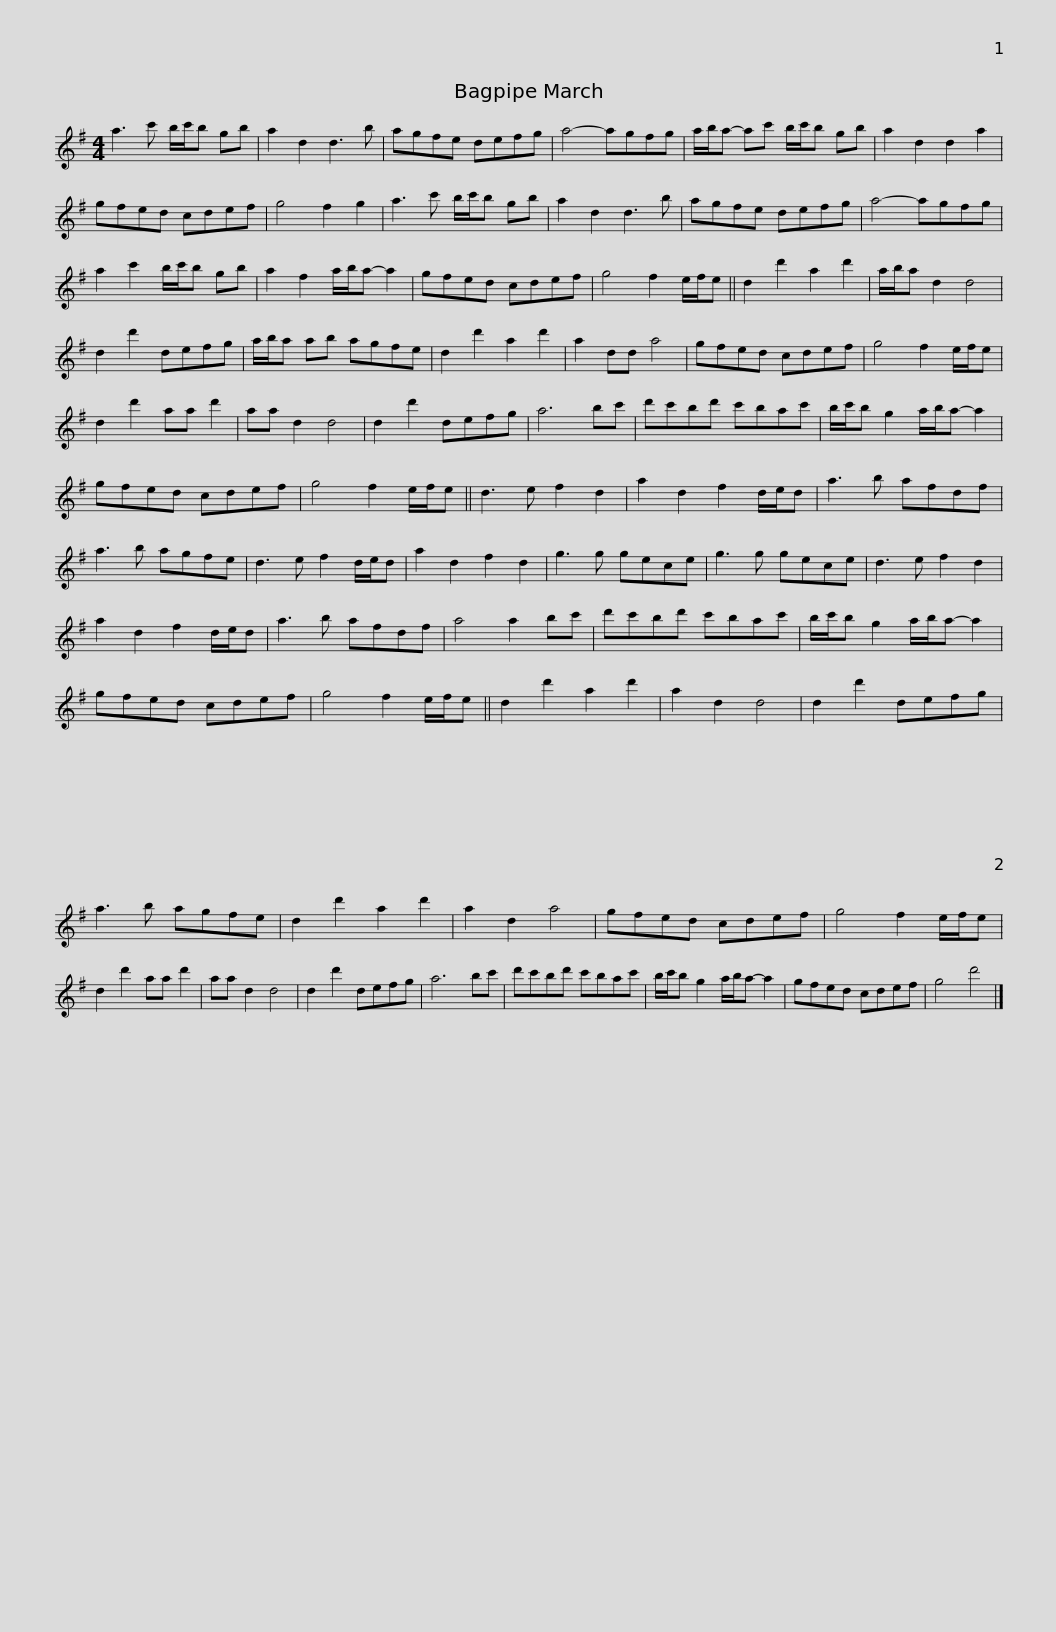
X:1
L:1/8
M:4/4
I:linebreak $
K:G
V:1 treble
V:1
 a3 c' b/c'/b gb | a2 d2 d3 b | agfe defg | a4- agfg | a/b/a- ac' b/c'/b gb |$ %5
 a2 d2 d2 a2 | gfed cdef | g4 f2 g2 | a3 c' b/c'/b gb | a2 d2 d3 b | %10
 agfe defg | a4- agfg |$ a2 c'2 b/c'/b gb | a2 f2 a/b/a- a2 | gfed cdef | %15
 g4 f2 e/f/e || d2 d'2 a2 d'2 | a/b/a d2 d4 |$ d2 d'2 defg | a/b/a ab agfe | %20
 d2 d'2 a2 d'2 | a2 dd a4 | gfed cdef | g4 f2 e/f/e |$ d2 d'2 aa d'2 | %25
 aa d2 d4 | d2 d'2 defg | a6 bc' | d'c'bd' c'bac' | b/c'/b g2 a/b/a- a2 |$ %30
 gfed cdef | g4 f2 e/f/e || d3 e f2 d2 | a2 d2 f2 d/e/d | a3 b afdf | %35
 a3 b agfe | d3 e f2 d/e/d |$ a2 d2 f2 d2 | g3 g gece | g3 g gece | %40
 d3 e f2 d2 | a2 d2 f2 d/e/d | a3 b afdf | a4 a2 bc' |$ d'c'bd' c'bac' | %45
 b/c'/b g2 a/b/a- a2 | gfed cdef | g4 f2 e/f/e || d2 d'2 a2 d'2 | a2 d2 d4 |$ %50
 d2 d'2 defg | a3 b agfe | d2 d'2 a2 d'2 | a2 d2 a4 | gfed cdef | %55
 g4 f2 e/f/e | d2 d'2 aa d'2 |$ aa d2 d4 | d2 d'2 defg | a6 bc' | %60
 d'c'bd' c'bac' | b/c'/b g2 a/b/a- a2 | gfed cdef |$ g4 d'4 |] %64
